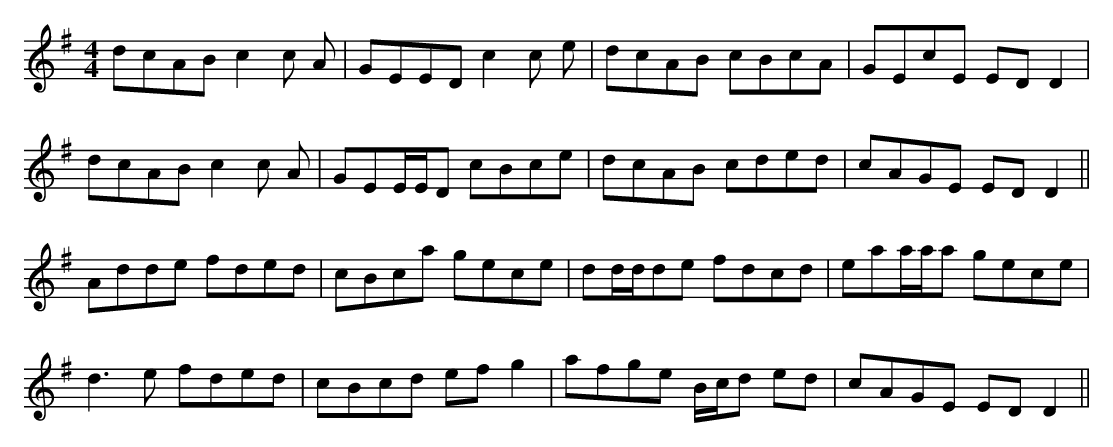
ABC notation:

X:1
M:4/4
K:Dmix
dcAB c2c A|GEED c2c e|dcAB cBcA|GEcE EDD2|
dcAB c2c A|GEE/E/D cBce|dcAB cded|cAGE EDD2||
Adde fded|cBca gece|dd/d/de fdcd|eaa/a/a gece|
d3e fded|cBcd efg2|afge B/c/d ed|cAGE EDD2||
